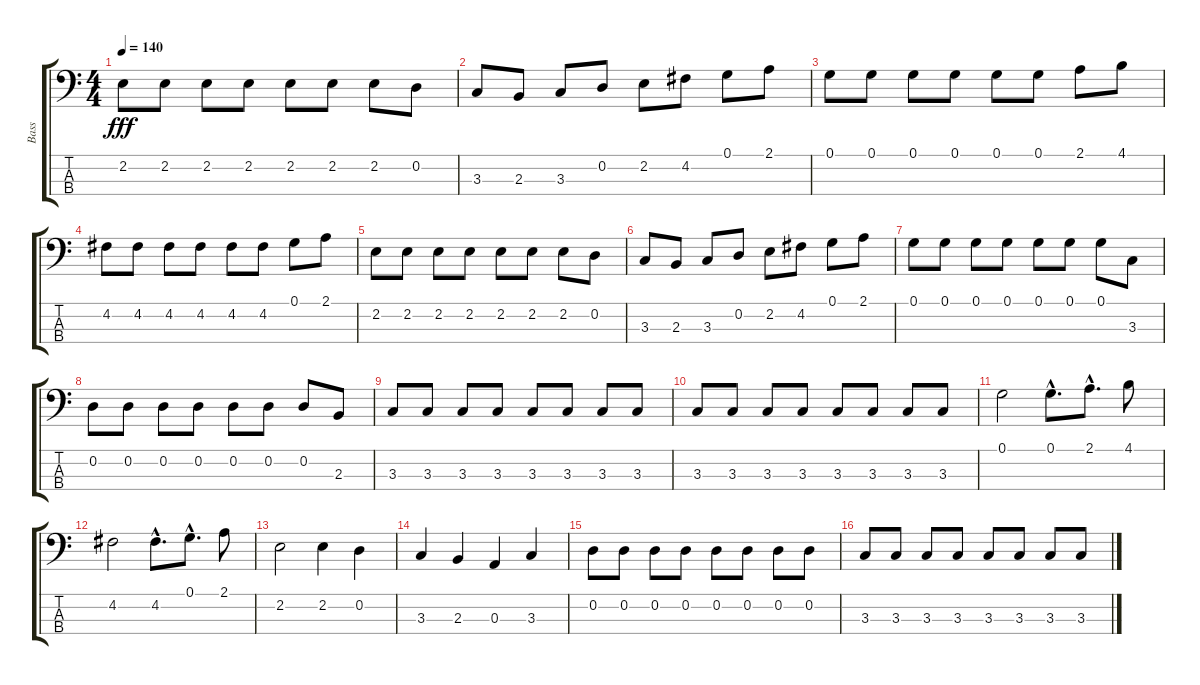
\track ("Bass" "Bass") {instrument electricbassfinger}
\staff {score tabs}
\tuning (G2 D2 A1 E1) {hide}
\ts (4 4)
\tempo 140
\clef f4
\ks c
2.2.8{dy fff} 2.2.8 2.2.8 2.2.8 2.2.8 2.2.8 2.2.8 0.2.8 |
3.3.8 2.3.8 3.3.8 0.2.8 2.2.8 4.2.8 0.1.8 2.1.8 |
0.1.8 0.1.8 0.1.8 0.1.8 0.1.8 0.1.8 2.1.8 4.1.8 |
4.2.8 4.2.8 4.2.8 4.2.8 4.2.8 4.2.8 0.1.8 2.1.8 |
2.2.8 2.2.8 2.2.8 2.2.8 2.2.8 2.2.8 2.2.8 0.2.8 |
3.3.8 2.3.8 3.3.8 0.2.8 2.2.8 4.2.8 0.1.8 2.1.8 |
0.1.8 0.1.8 0.1.8 0.1.8 0.1.8 0.1.8 0.1.8 3.3.8 |
0.2.8 0.2.8 0.2.8 0.2.8 0.2.8 0.2.8 0.2.8 2.3.8 |
3.3.8 3.3.8 3.3.8 3.3.8 3.3.8 3.3.8 3.3.8 3.3.8 |
3.3.8 3.3.8 3.3.8 3.3.8 3.3.8 3.3.8 3.3.8 3.3.8 |
0.1.2 0.1{hac}.8{d} 2.1{hac}.8{d} 4.1.8 |
4.2.2 4.2{hac}.8{d} 0.1{hac}.8{d} 2.1.8 |
2.2.2 2.2.4 0.2.4 |
3.3.4 2.3.4 0.3.4 3.3.4 |
0.2.8 0.2.8 0.2.8 0.2.8 0.2.8 0.2.8 0.2.8 0.2.8 |
3.3.8 3.3.8 3.3.8 3.3.8 3.3.8 3.3.8 3.3.8 3.3.8
